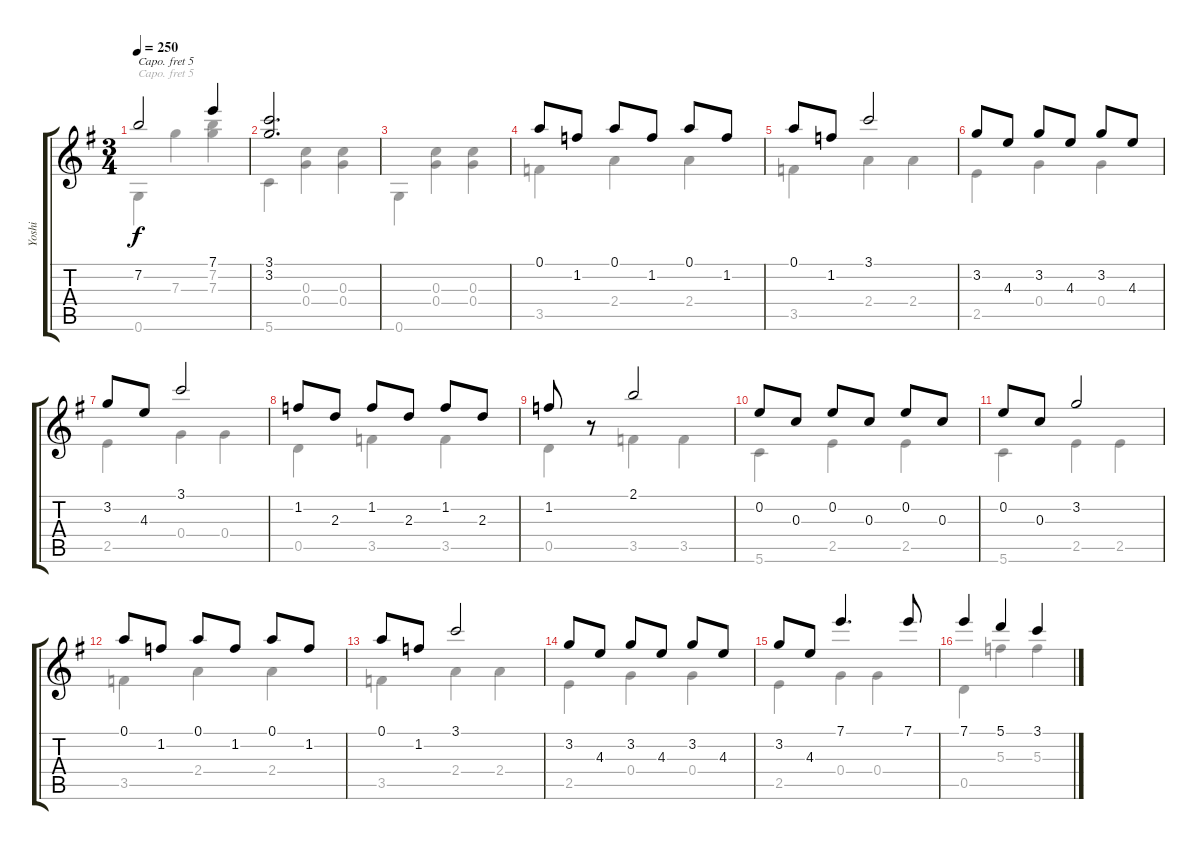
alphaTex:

\track ("Yoshi" "Yoshi") {instrument acousticguitarnylon}
\staff {score tabs}
\capo 5
\tuning (E4 B3 G3 D3 A2 D2) {hide}
\voice
\ts (3 4)
\tempo 250
\clef g2
\ks g
7.2.2{dy f} 7.1.4 |
(3.1 3.2).2{d} |
|
0.1.8 1.2.8 0.1.8 1.2.8 0.1.8 1.2.8 |
0.1.8 1.2.8 3.1.2 |
3.2.8 4.3.8 3.2.8 4.3.8 3.2.8 4.3.8 |
3.2.8 4.3.8 3.1.2 |
1.2.8 2.3.8 1.2.8 2.3.8 1.2.8 2.3.8 |
1.2.8 r.8 2.1.2 |
0.2.8 0.3.8 0.2.8 0.3.8 0.2.8 0.3.8 |
0.2.8 0.3.8 3.2.2 |
0.1.8 1.2.8 0.1.8 1.2.8 0.1.8 1.2.8 |
0.1.8 1.2.8 3.1.2 |
3.2.8 4.3.8 3.2.8 4.3.8 3.2.8 4.3.8 |
3.2.8 4.3.8 7.1.4{d} 7.1.8 |
7.1.4 5.1.4 3.1.4
\voice
\clef g2
\ottava regular
\simile none
\ks g
0.6.4{dy f} 7.3.4 (7.2 7.3).4 |
5.6.4 (0.3 0.4).4 (0.3 0.4).4 |
0.6.4 (0.3 0.4).4 (0.3 0.4).4 |
3.5.4 2.4.4 2.4.4 |
3.5.4 2.4.4 2.4.4 |
2.5.4 0.4.4 0.4.4 |
2.5.4 0.4.4 0.4.4 |
0.5.4 3.5.4 3.5.4 |
0.5.4 3.5.4 3.5.4 |
5.6.4 2.5.4 2.5.4 |
5.6.4 2.5.4 2.5.4 |
3.5.4 2.4.4 2.4.4 |
3.5.4 2.4.4 2.4.4 |
2.5.4 0.4.4 0.4.4 |
2.5.4 0.4.4 0.4.4 |
0.5.4 5.3.4 5.3.4
